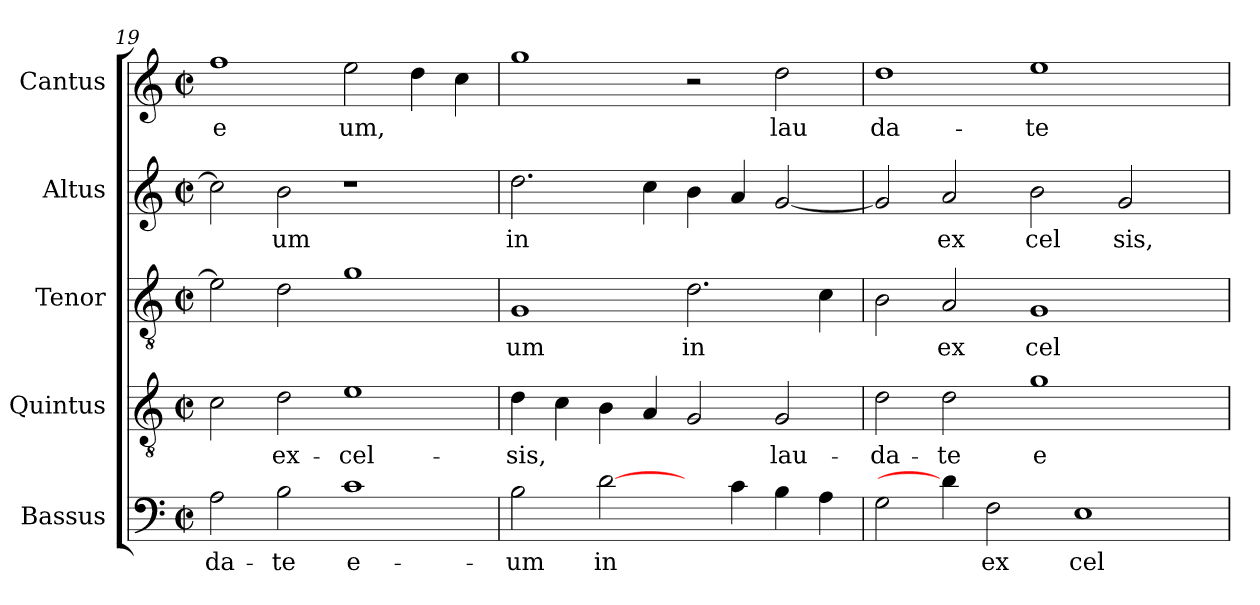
**kern	**text	**kern	**text	**kern	**text	**kern	**text	**kern	**text
*part5	*part5	*part4	*part4	*part3	*part3	*part2	*part2	*part1	*part1
*staff5	*staff5	*staff4	*staff4	*staff3	*staff3	*staff2	*staff2	*staff1	*staff1
*I"Bassus	*	*I"Quintus	*	*I"Tenor	*	*I"Altus	*	*I"Cantus	*
*clefF4	*	*clefGv2	*	*clefGv2	*	*clefG2	*	*clefG2	*
*k[]	*	*k[]	*	*k[]	*	*k[]	*	*k[]	*
*C:	*	*C:	*	*C:	*	*C:	*	*C:	*
*M2/2	*	*M2/2	*	*M2/2	*	*M2/2	*	*M2/2	*
*met(c|)	*	*met(c|)	*	*met(c|)	*	*met(c|)	*	*met(c|)	*
=19	=19	=19	=19	=19	=19	=19	=19	=19	=19
!	!LO:LY:b:cj	!	!LO:LY:b:cj	!	!LO:LY:b:cj	!	!LO:LY:b:cj	!	!LO:LY:b:cj
2A\	-da-	2c\	.	2e\]	--	2cc\]	.	1ff	e
!	!LO:LY:b:cj	!	!LO:LY:b:cj	!	!LO:LY:b:cj	!	!LO:LY:b:cj	!	!
2B\	-te	2d\	ex-	2d\	--	2b\	um	.	.
!	!LO:LY:b:cj	!	!LO:LY:b:cj	!	!LO:LY:b:cj	!	!	!	!LO:LY:b:cj
1c	e-	1e	-cel-	1g	--	1r	.	2ee\	um,
!	!	!	!	!	!	!	!	!	!LO:LY:b:cj
.	.	.	.	.	.	.	.	4dd\	.
!	!	!	!	!	!	!	!	!	!LO:LY:b:cj
.	.	.	.	.	.	.	.	4cc\	.
=20	=20	=20	=20	=20	=20	=20	=20	=20	=20
!	!LO:LY:b:cj	!	!LO:LY:b:cj	!	!LO:LY:b:cj	!	!LO:LY:b:cj	!	!LO:LY:b:cj
2B\	-um	4d\	-sis,	1G	-um	2.dd\	in	1gg	.
!	!	!	!LO:LY:b:cj	!	!	!	!	!	!
.	.	4c\	.	.	.	.	.	.	.
!	!LO:LY:b:cj	!	!LO:LY:b:cj	!	!	!	!	!	!
[2d\	in	4B\	.	.	.	.	.	.	.
!	!	!	!LO:LY:b:cj	!	!	!	!LO:LY:b:cj	!	!
.	.	4A/	.	.	.	4cc\	.	.	.
!	!	!	!LO:LY:b:cj	!	!LO:LY:b:cj	!	!LO:LY:b:cj	!	!
4ryy	.	2G/	.	2.d\	in	4b\	.	2r	.
!	!LO:LY:b:cj	!	!	!	!	!	!LO:LY:b:cj	!	!
4c\	.	.	.	.	.	4a/	.	.	.
!	!LO:LY:b:cj	!	!LO:LY:b:cj	!	!	!	!LO:LY:b:cj	!	!LO:LY:b:cj
4B\	.	2G/	lau-	.	.	[<2g/	.	2dd\	lau
!	!LO:LY:b:cj	!	!	!	!LO:LY:b:cj	!	!	!	!
4A\	.	.	.	4c\	.	.	.	.	.
!!LO:LB:g=z
=21	=21	=21	=21	=21	=21	=21	=21	=21	=21
!	!LO:LY:b:cj	!	!LO:LY:b:cj	!	!LO:LY:b:cj	!	!LO:LY:b:cj	!	!LO:LY:b:cj
2G\	.	2d\	-da-	2B\	.	2g/]	.	1dd	da-
!	!	!	!LO:LY:b:cj	!	!LO:LY:b:cj	!	!LO:LY:b:cj	!	!
4d\]	.	2d\	-te	2A/	ex	2a/	ex	.	.
!	!LO:LY:b:cj	!	!	!	!	!	!	!	!
2F\	ex	.	.	.	.	.	.	.	.
!	!	!	!LO:LY:b:cj	!	!LO:LY:b:cj	!	!LO:LY:b:cj	!	!LO:LY:b:cj
.	.	1g	e-	1G	cel	2b\	cel	1ee	-te
!	!LO:LY:b:cj	!	!	!	!	!	!	!	!
1E	cel	.	.	.	.	.	.	.	.
!	!	!	!	!	!	!	!LO:LY:b:cj	!	!
.	.	.	.	.	.	2g/	sis,	.	.
.	.	4ryy	.	4ryy	.	4ryy	.	4ryy	.
=	=	=	=	=	=	=	=	=	=
*-	*-	*-	*-	*-	*-	*-	*-	*-	*-
